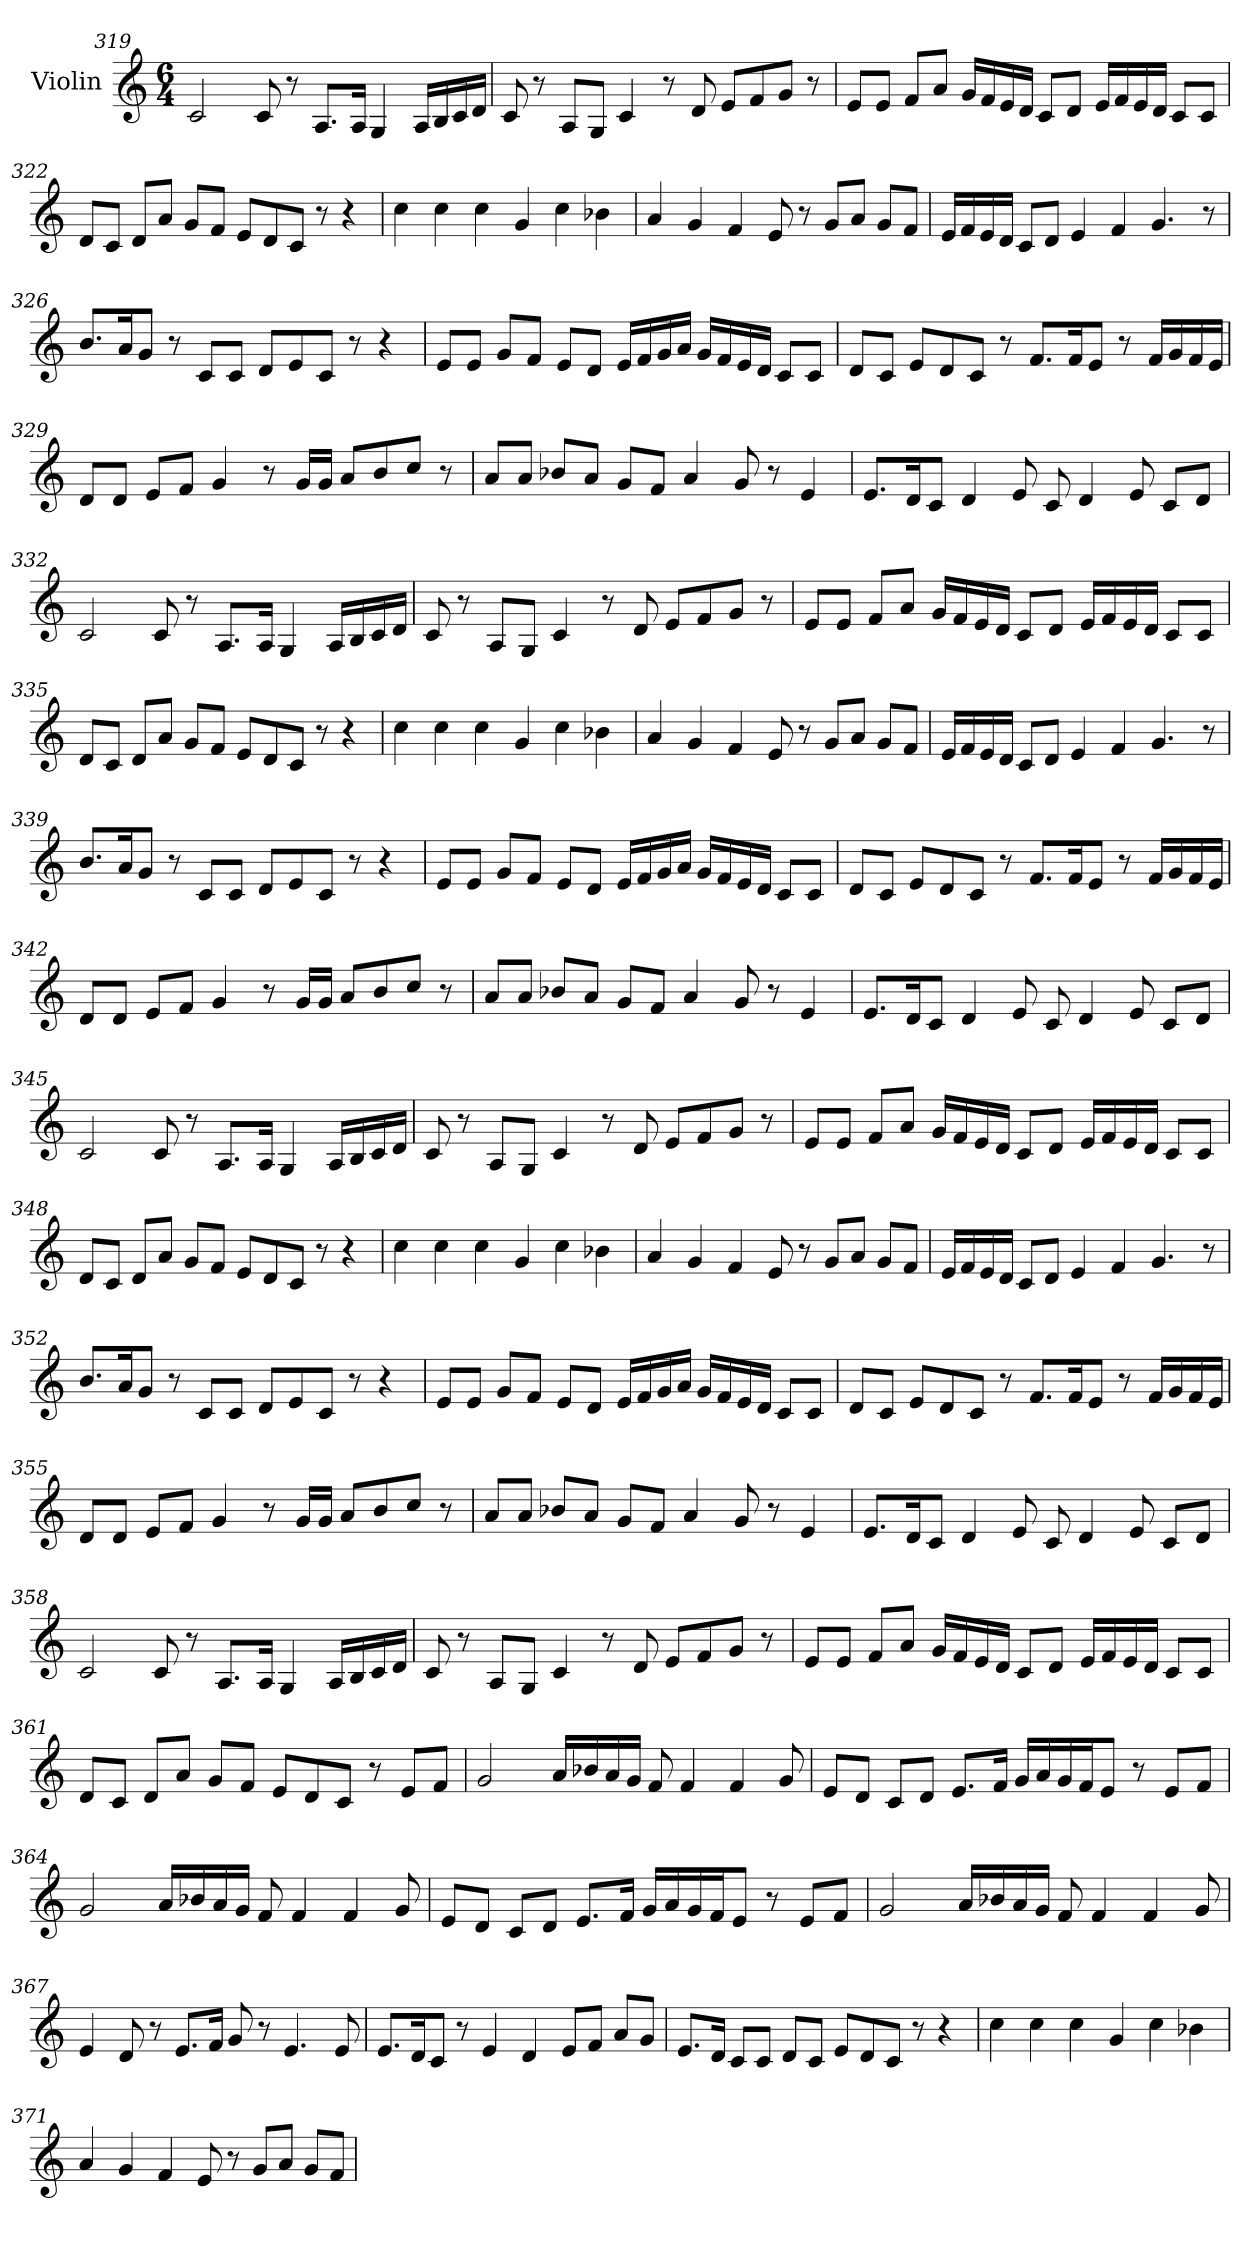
**kern
*part1
*staff1
*I"Violin
*clefG2
*k[]
*M6/4
=319
2c/
8c/
8r
8.A/L
16A/Jk
4G/
16A/LL
16B/
16c/
16d/JJ
=320
8c/
8r
8A/L
8G/J
4c/
8r
8d/
8e/L
8f/
8g/J
8r
!!LO:LB:g=z
=321
8e/L
8e/J
8f/L
8a/J
16g/LL
16f/
16e/
16d/JJ
8c/L
8d/J
16e/LL
16f/
16e/
16d/JJ
8c/L
8c/J
=322
8d/L
8c/J
8d/L
8a/J
8g/L
8f/J
8e/L
8d/
8c/J
8r
4r
=323
4cc\
4cc\
4cc\
4g/
4cc\
4b-X\
!!LO:LB:g=z
=324
4a/
4g/
4f/
8e/
8r
8g/L
8a/J
8g/L
8f/J
=325
16e/LL
16f/
16e/
16d/JJ
8c/L
8d/J
4e/
4f/
4.g/
8r
=326
8.b/L
16a/K
8g/J
8r
8c/L
8c/J
8d/L
8e/
8c/J
8r
4r
!!LO:PB:g=z
=327
8e/L
8e/J
8g/L
8f/J
8e/L
8d/J
16e/LL
16f/
16g/
16a/JJ
16g/LL
16f/
16e/
16d/JJ
8c/L
8c/J
=328
8d/L
8c/J
8e/L
8d/
8c/J
8r
8.f/L
16f/K
8e/J
8r
16f/LL
16g/
16f/
16e/JJ
!!LO:LB:g=z
=329
8d/L
8d/J
8e/L
8f/J
4g/
8r
16g/LL
16g/JJ
8a/L
8b/
8cc/J
8r
!!LO:PB:g=z
=330
8a/L
8a/J
8b-X/L
8a/J
8g/L
8f/J
4a/
8g/
8r
4e/
=331
8.e/L
16d/K
8c/J
4d/
8e/
8c/
4d/
8e/
8c/L
8d/J
=332
2c/
8c/
8r
8.A/L
16A/Jk
4G/
16A/LL
16B/
16c/
16d/JJ
!!LO:LB:g=z
=333
8c/
8r
8A/L
8G/J
4c/
8r
8d/
8e/L
8f/
8g/J
8r
=334
8e/L
8e/J
8f/L
8a/J
16g/LL
16f/
16e/
16d/JJ
8c/L
8d/J
16e/LL
16f/
16e/
16d/JJ
8c/L
8c/J
=335
8d/L
8c/J
8d/L
8a/J
8g/L
8f/J
8e/L
8d/
8c/J
8r
4r
!!LO:LB:g=z
=336
4cc\
4cc\
4cc\
4g/
4cc\
4b-X\
=337
4a/
4g/
4f/
8e/
8r
8g/L
8a/J
8g/L
8f/J
=338
16e/LL
16f/
16e/
16d/JJ
8c/L
8d/J
4e/
4f/
4.g/
8r
!!LO:LB:g=z
=339
8.b/L
16a/K
8g/J
8r
8c/L
8c/J
8d/L
8e/
8c/J
8r
4r
=340
8e/L
8e/J
8g/L
8f/J
8e/L
8d/J
16e/LL
16f/
16g/
16a/JJ
16g/LL
16f/
16e/
16d/JJ
8c/L
8c/J
!!LO:LB:g=z
=341
8d/L
8c/J
8e/L
8d/
8c/J
8r
8.f/L
16f/K
8e/J
8r
16f/LL
16g/
16f/
16e/JJ
!!LO:LB:g=z
=342
8d/L
8d/J
8e/L
8f/J
4g/
8r
16g/LL
16g/JJ
8a/L
8b/
8cc/J
8r
=343
8a/L
8a/J
8b-X/L
8a/J
8g/L
8f/J
4a/
8g/
8r
4e/
=344
8.e/L
16d/K
8c/J
4d/
8e/
8c/
4d/
8e/
8c/L
8d/J
!!LO:LB:g=z
=345
2c/
8c/
8r
8.A/L
16A/Jk
4G/
16A/LL
16B/
16c/
16d/JJ
=346
8c/
8r
8A/L
8G/J
4c/
8r
8d/
8e/L
8f/
8g/J
8r
!!LO:LB:g=z
=347
8e/L
8e/J
8f/L
8a/J
16g/LL
16f/
16e/
16d/JJ
8c/L
8d/J
16e/LL
16f/
16e/
16d/JJ
8c/L
8c/J
!!LO:PB:g=z
=348
8d/L
8c/J
8d/L
8a/J
8g/L
8f/J
8e/L
8d/
8c/J
8r
4r
=349
4cc\
4cc\
4cc\
4g/
4cc\
4b-X\
=350
4a/
4g/
4f/
8e/
8r
8g/L
8a/J
8g/L
8f/J
!!LO:LB:g=z
=351
16e/LL
16f/
16e/
16d/JJ
8c/L
8d/J
4e/
4f/
4.g/
8r
=352
8.b/L
16a/K
8g/J
8r
8c/L
8c/J
8d/L
8e/
8c/J
8r
4r
=353
8e/L
8e/J
8g/L
8f/J
8e/L
8d/J
16e/LL
16f/
16g/
16a/JJ
16g/LL
16f/
16e/
16d/JJ
8c/L
8c/J
!!LO:PB:g=z
=354
8d/L
8c/J
8e/L
8d/
8c/J
8r
8.f/L
16f/K
8e/J
8r
16f/LL
16g/
16f/
16e/JJ
=355
8d/L
8d/J
8e/L
8f/J
4g/
8r
16g/LL
16g/JJ
8a/L
8b/
8cc/J
8r
=356
8a/L
8a/J
8b-X/L
8a/J
8g/L
8f/J
4a/
8g/
8r
4e/
!!LO:LB:g=z
=357
8.e/L
16d/K
8c/J
4d/
8e/
8c/
4d/
8e/
8c/L
8d/J
=358
2c/
8c/
8r
8.A/L
16A/Jk
4G/
16A/LL
16B/
16c/
16d/JJ
=359
8c/
8r
8A/L
8G/J
4c/
8r
8d/
8e/L
8f/
8g/J
8r
!!LO:LB:g=z
=360
8e/L
8e/J
8f/L
8a/J
16g/LL
16f/
16e/
16d/JJ
8c/L
8d/J
16e/LL
16f/
16e/
16d/JJ
8c/L
8c/J
=361
8d/L
8c/J
8d/L
8a/J
8g/L
8f/J
8e/L
8d/
8c/J
8r
8e/L
8f/J
=362
2g/
16a/LL
16b-X/
16a/
16g/JJ
8f/
4f/
4f/
8g/
!!LO:LB:g=z
=363
8e/L
8d/J
8c/L
8d/J
8.e/L
16f/Jk
16g/LL
16a/
16g/
16f/J
8e/J
8r
8e/L
8f/J
=364
2g/
16a/LL
16b-X/
16a/
16g/JJ
8f/
4f/
4f/
8g/
=365
8e/L
8d/J
8c/L
8d/J
8.e/L
16f/Jk
16g/LL
16a/
16g/
16f/J
8e/J
8r
8e/L
8f/J
!!LO:LB:g=z
=366
2g/
16a/LL
16b-X/
16a/
16g/JJ
8f/
4f/
4f/
8g/
=367
4e/
8d/
8r
8.e/L
16f/Jk
8g/
8r
4.e/
8e/
=368
8.e/L
16d/K
8c/J
8r
4e/
4d/
8e/L
8f/J
8a/L
8g/J
!!LO:LB:g=z
=369
8.e/L
16d/Jk
8c/L
8c/J
8d/L
8c/J
8e/L
8d/
8c/J
8r
4r
=370
4cc\
4cc\
4cc\
4g/
4cc\
4b-X\
=371
4a/
4g/
4f/
8e/
8r
8g/L
8a/J
8g/L
8f/J
=
*-
